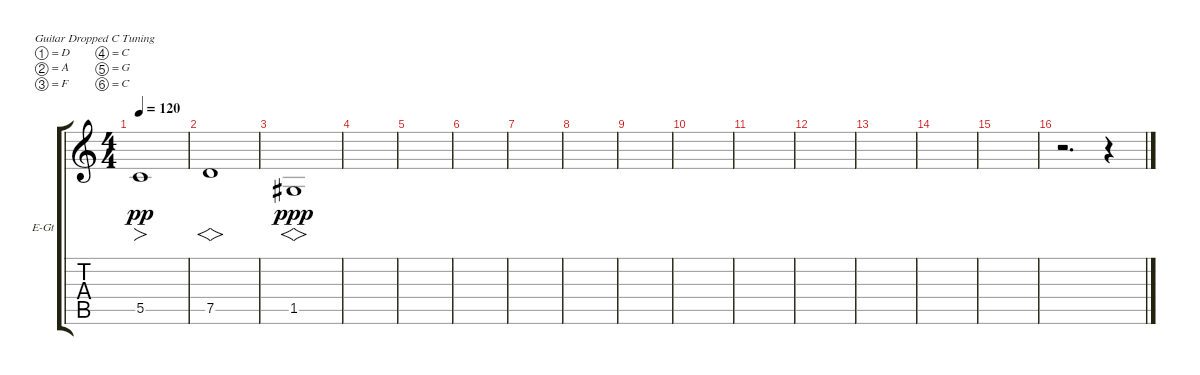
\bracketExtendMode groupsimilarinstruments
\firstSystemTrackNameOrientation horizontal
\otherSystemsTrackNameOrientation horizontal
\track ("Electric Guitar 2" "E-Gt") {instrument distortionguitar}
\staff {score tabs}
\tuning (D4 A3 F3 C3 G2 C2)
\ts (4 4)
\tempo 120
\clef g2
\ks c
5.5.1{fo dy pp} |
7.5.1{vs} |
1.5.1{vs dy ppp} |
|
|
|
|
|
|
|
|
|
|
|
|
r.2{d} r.4
